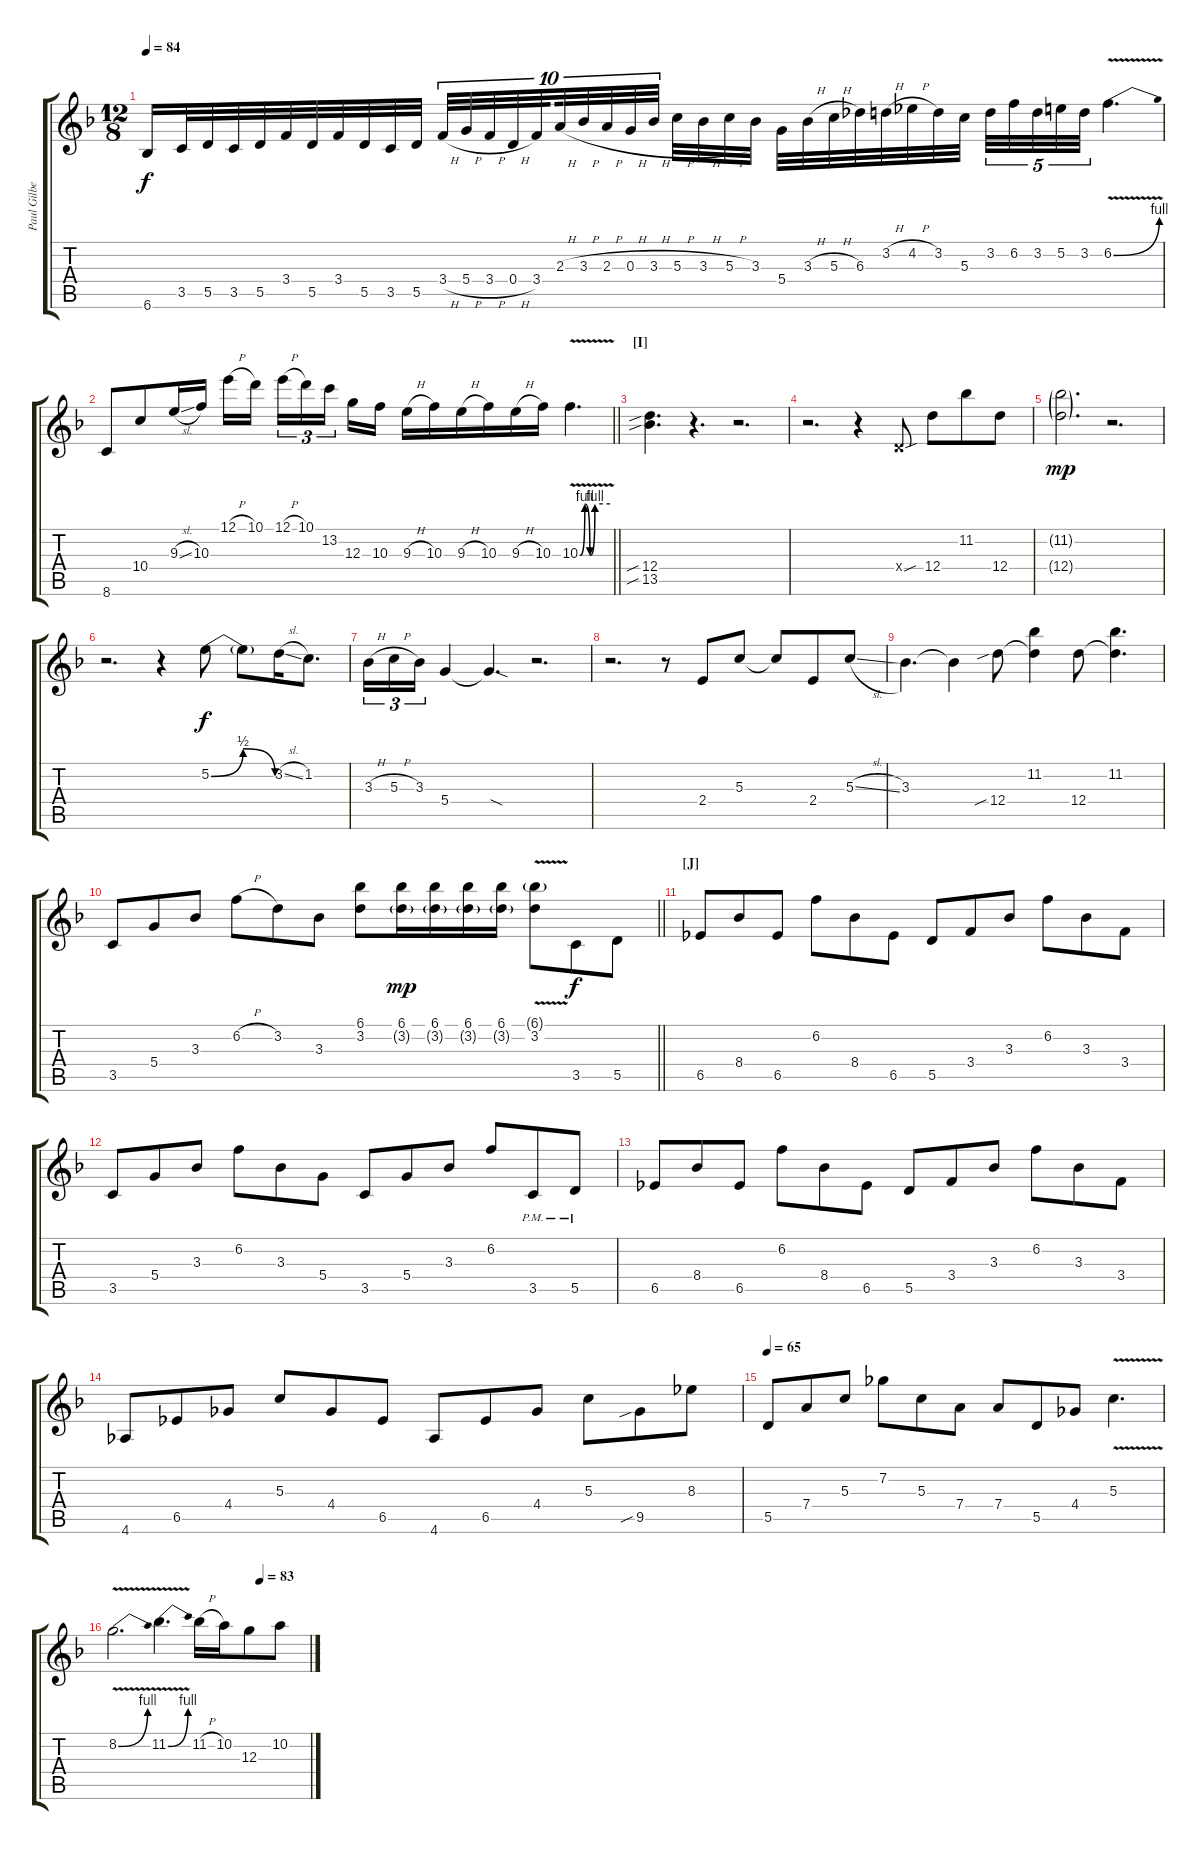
\track ("Paul Gilbert" "Paul Gilbe") {instrument distortionguitar}
\staff {score tabs}
\tuning (E4 B3 G3 D3 A2 E2) {hide}
\ts (12 8)
\tempo 84
\clef g2
\ks dminor
6.6.16{dy f} 3.5.32 5.5.32 3.5.32 5.5.32 3.4.32 5.5.32 3.4.32 5.5.32 3.5.32 5.5.32 3.4{h}.32{tu (10 8)} 5.4{h}.32{tu (10 8)} 3.4{h}.32{tu (10 8)} 0.4{h}.32{tu (10 8)} 3.4.32{tu (10 8) beam splitsecondary} 2.3{h}.32{tu (10 8)} 3.3{h}.32{tu (10 8)} 2.3{h}.32{tu (10 8)} 0.3{h}.32{tu (10 8)} 3.3{h}.32{tu (10 8) beam splitsecondary} 5.3{h}.32 3.3{h}.32 5.3{h}.32 3.3.32 5.4.32 3.3{h}.32 5.3{h}.32 6.3.32 3.2{h}.32 4.2{h}.32 3.2.32 5.3.32{beam splitsecondary} 3.2.32{tu (5 4)} 6.2.32{tu (5 4)} 3.2.32{tu (5 4)} 5.2.32{tu (5 4)} 3.2.32{tu (5 4)} 6.2{be (bend 0 0 60 4) v}.4{d} |
\barLineRight lightlight
8.6.8 10.4.8 9.3{sl}.16 10.3.16 12.1{h}.16 10.1.16{beam splitsecondary} 12.1{h}.16{tu (3 2)} 10.1.16{tu (3 2)} 13.2.16{tu (3 2) beam splitsecondary} 12.3.16 10.3.16 9.3{h}.16 10.3.16 9.3{h}.16 10.3.16 9.3{h}.16 10.3.16 10.3{be (custom 0 0 10 4 20 0 30 4 60 4) v}.4{d} |
\section ("" "[I]")
(12.4{sib} 13.5{sib}).4{d} r.4{d} r.2{d} |
r.2{d} r.4 0.4{sou x}.8 12.4.8 11.2.8 12.4.8 |
(11.2{g} 12.4{g}).2{d dy mp} r.2{d} |
r.2{d} r.4 5.2{be (bendrelease 0 0 15 2 15 2 60 0)}.8{dy f} 5.2{t}.8 3.2{sl}.16 1.2.8{d} |
3.3{h}.16{tu (3 2)} 5.3{h}.16{tu (3 2)} 3.3.16{tu (3 2)} 5.4.4 5.4{sod t}.4{d} r.2{d} |
r.2{d} r.8 2.4.8 5.3.8 5.3{t}.8 2.4.8 5.3{sl}.8 |
3.3.4{d} 3.3{t}.4 12.4{sib}.8 (11.2 12.4{t}).4 12.4.8 (11.2 12.4{t}).4{d} |
\barLineRight lightlight
3.5.8 5.4.8 3.3.8 6.2{h}.8 3.2.8 3.3.8 (6.1 3.2).8 (6.1 3.2{g}).16{dy mp} (6.1 3.2{g}).16 (6.1 3.2{g}).16 (6.1 3.2{g}).16 (6.1{v g} 3.2{v}).8 3.5.8{dy f} 5.5.8 |
\section ("" "[J]")
6.5.8 8.4.8 6.5.8 6.2.8 8.4.8 6.5.8 5.5.8 3.4.8 3.3.8 6.2.8 3.3.8 3.4.8 |
3.5.8 5.4.8 3.3.8 6.2.8 3.3.8 5.4.8 3.5.8 5.4.8 3.3.8 6.2.8 3.5{pm}.8 5.5{pm}.8 |
6.5.8 8.4.8 6.5.8 6.2.8 8.4.8 6.5.8 5.5.8 3.4.8 3.3.8 6.2.8 3.3.8 3.4.8 |
4.6.8 6.5.8 4.4.8 5.3.8 4.4.8 6.5.8 4.6.8 6.5.8 4.4.8 5.3.8 9.5{sib}.8 8.3.8 |
\tempo 65
5.5.8 7.4.8 5.3.8 7.2.8 5.3.8 7.4.8 7.4.8 5.5.8 4.4.8 5.3{v}.4{d} |
\tempo (83 0.75)
8.2{be (bend 0 0 60 4) v}.2{d} 11.2{be (bend 0 0 60 4) v}.4{d} 11.2{h}.16 10.2.16 12.3.8 10.2.8
